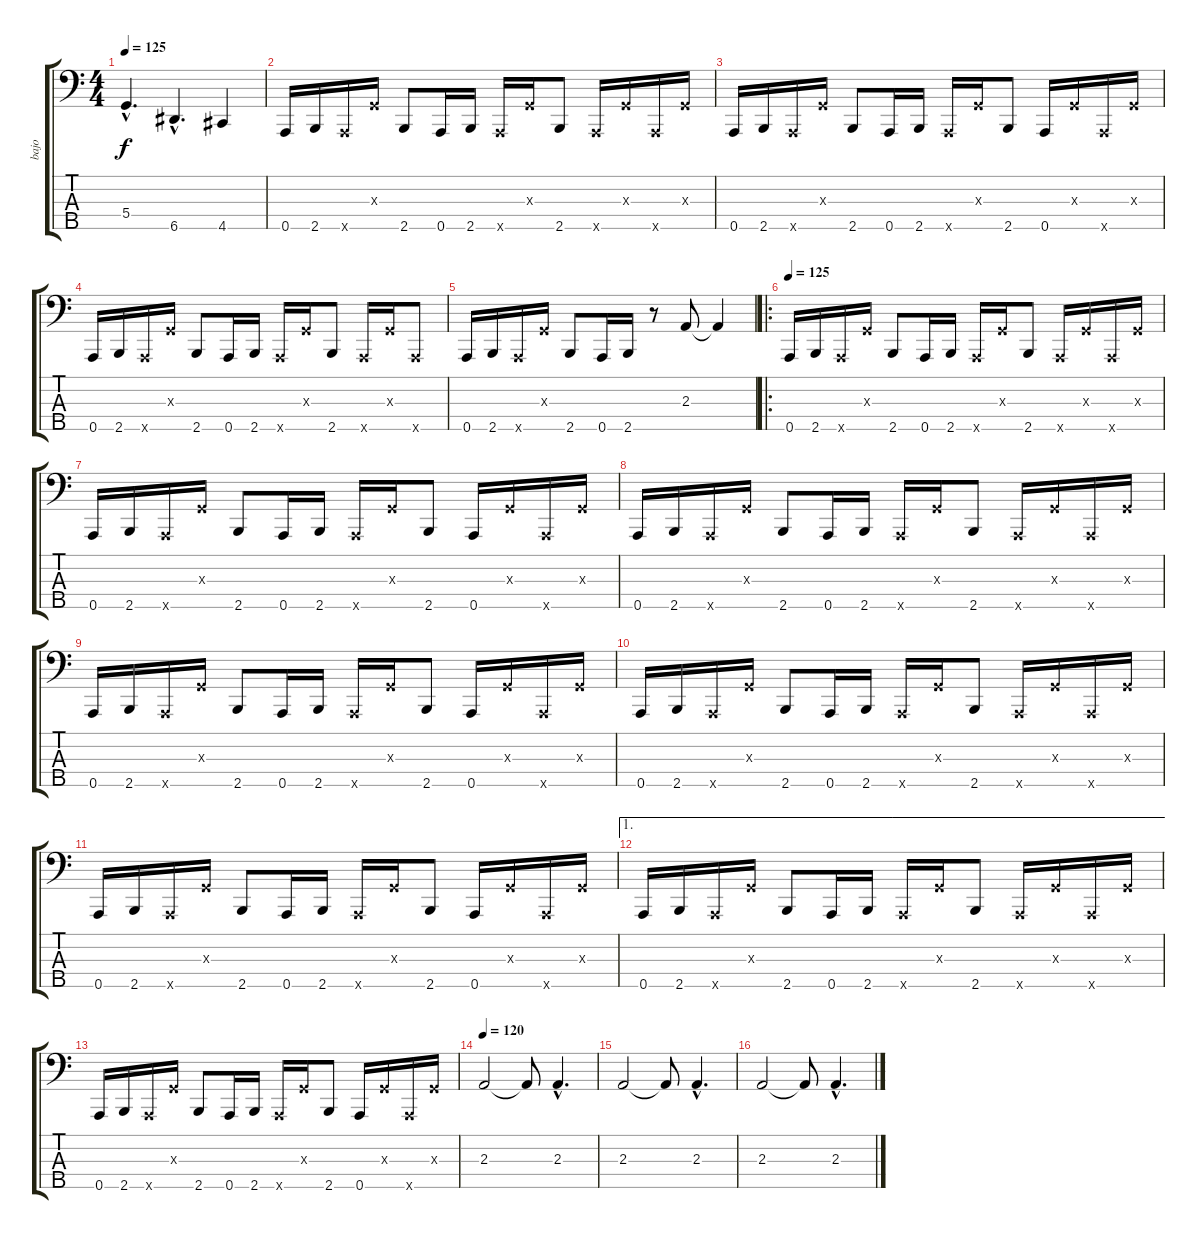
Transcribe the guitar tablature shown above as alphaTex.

\track ("bajo" "bajo") {instrument slapbass1}
\staff {score tabs}
\tuning (F2 C2 G1 D1 A0) {hide}
\ts (4 4)
\tempo 125
\clef f4
\ks c
5.4{hac}.4{d dy f} 6.5{hac}.4{d} 4.5.4 |
0.5.16 2.5.16 0.5{x}.16 0.3{x}.16 2.5.8 0.5.16 2.5.16 0.5{x}.16 0.3{x}.16 2.5.8 0.5{x}.16 0.3{x}.16 0.5{x}.16 0.3{x}.16 |
0.5.16 2.5.16 0.5{x}.16 0.3{x}.16 2.5.8 0.5.16 2.5.16 0.5{x}.16 0.3{x}.16 2.5.8 0.5.16 0.3{x}.16 0.5{x}.16 0.3{x}.16 |
0.5.16 2.5.16 0.5{x}.16 0.3{x}.16 2.5.8 0.5.16 2.5.16 0.5{x}.16 0.3{x}.16 2.5.8 0.5{x}.16 0.3{x}.16 0.5{x}.8 |
0.5.16 2.5.16 0.5{x}.16 0.3{x}.16 2.5.8 0.5.16 2.5.16 r.8 2.3.8 2.3{t}.4 |
\ro
\tempo 125
0.5.16{instrument slapbass1} 2.5.16 0.5{x}.16 0.3{x}.16 2.5.8 0.5.16 2.5.16 0.5{x}.16 0.3{x}.16 2.5.8 0.5{x}.16 0.3{x}.16 0.5{x}.16 0.3{x}.16 |
0.5.16 2.5.16 0.5{x}.16 0.3{x}.16 2.5.8 0.5.16 2.5.16 0.5{x}.16 0.3{x}.16 2.5.8 0.5.16 0.3{x}.16 0.5{x}.16 0.3{x}.16 |
0.5.16 2.5.16 0.5{x}.16 0.3{x}.16 2.5.8 0.5.16 2.5.16 0.5{x}.16 0.3{x}.16 2.5.8 0.5{x}.16 0.3{x}.16 0.5{x}.16 0.3{x}.16 |
0.5.16 2.5.16 0.5{x}.16 0.3{x}.16 2.5.8 0.5.16 2.5.16 0.5{x}.16 0.3{x}.16 2.5.8 0.5.16 0.3{x}.16 0.5{x}.16 0.3{x}.16 |
0.5.16 2.5.16 0.5{x}.16 0.3{x}.16 2.5.8 0.5.16 2.5.16 0.5{x}.16 0.3{x}.16 2.5.8 0.5{x}.16 0.3{x}.16 0.5{x}.16 0.3{x}.16 |
0.5.16 2.5.16 0.5{x}.16 0.3{x}.16 2.5.8 0.5.16 2.5.16 0.5{x}.16 0.3{x}.16 2.5.8 0.5.16 0.3{x}.16 0.5{x}.16 0.3{x}.16 |
\ae 1
0.5.16 2.5.16 0.5{x}.16 0.3{x}.16 2.5.8 0.5.16 2.5.16 0.5{x}.16 0.3{x}.16 2.5.8 0.5{x}.16 0.3{x}.16 0.5{x}.16 0.3{x}.16 |
0.5.16 2.5.16 0.5{x}.16 0.3{x}.16 2.5.8 0.5.16 2.5.16 0.5{x}.16 0.3{x}.16 2.5.8 0.5.16 0.3{x}.16 0.5{x}.16 0.3{x}.16 |
\tempo 120
2.3.2{instrument synthbass1} 2.3{t}.8 2.3{hac}.4{d} |
2.3.2{instrument synthbass1} 2.3{t}.8 2.3{hac}.4{d} |
2.3.2{instrument synthbass1} 2.3{t}.8 2.3{hac}.4{d}
